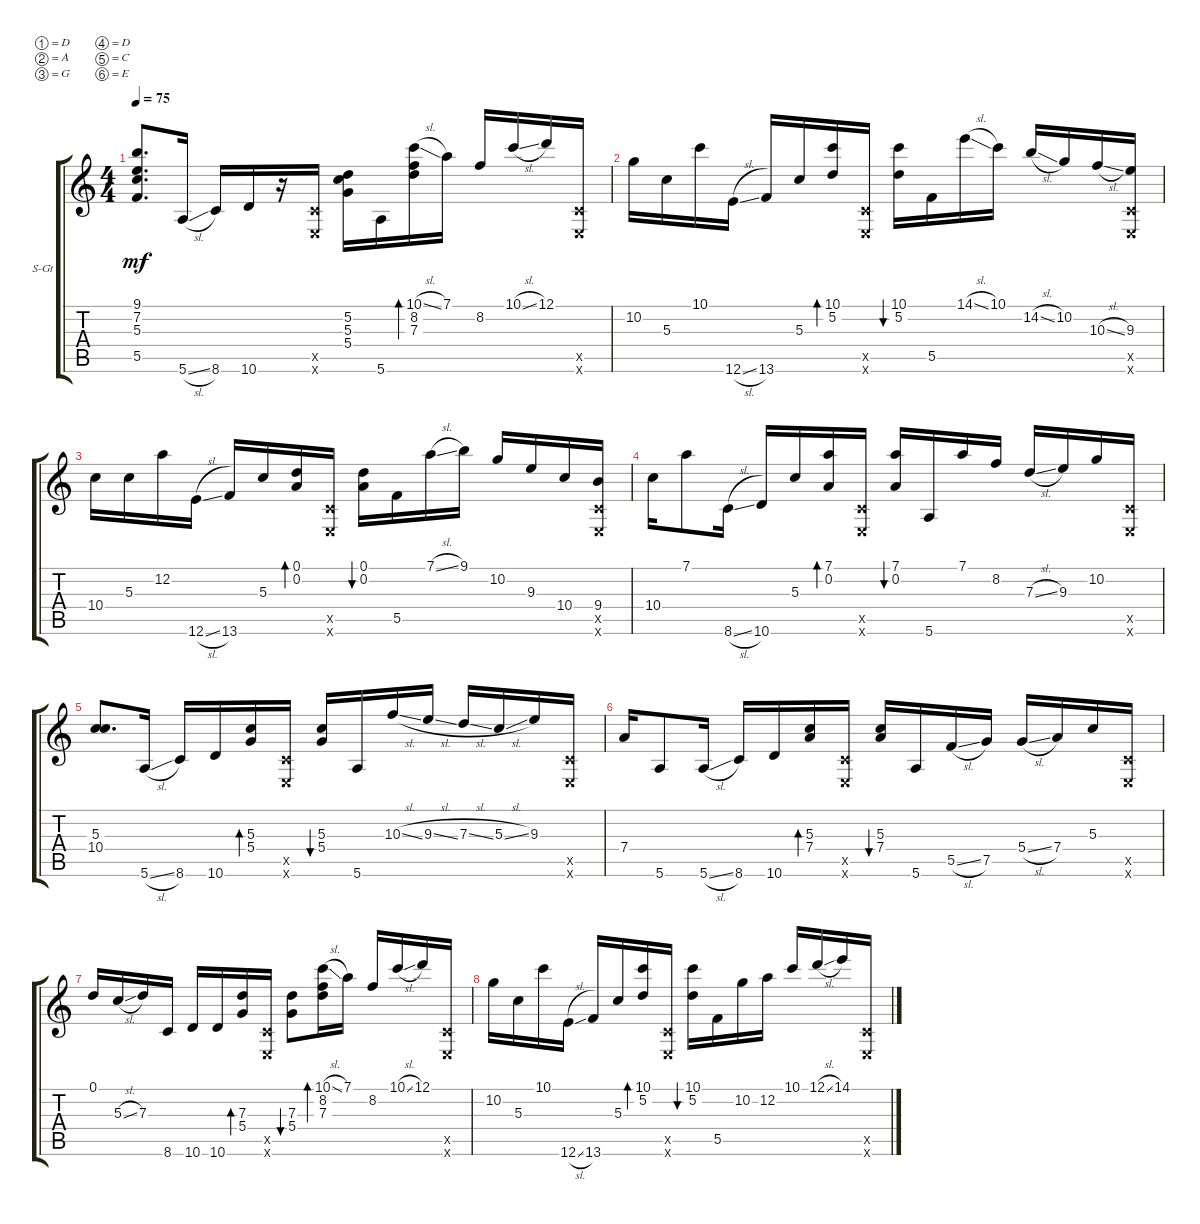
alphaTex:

\bracketExtendMode groupsimilarinstruments
\firstSystemTrackNameOrientation horizontal
\otherSystemsTrackNameOrientation horizontal
\track ("Utwór 1" "S-Gt") {instrument acousticguitarsteel}
\staff {score tabs}
\tuning (D4 A3 G3 D3 C3 E2)
\ts (4 4)
\tempo 75
\clef g2
\ks c
(5.5 5.3 7.2 9.1).8{d dy mf} 5.6{sl}.16 8.6.16 10.6.16 r.16 (0.5{x} 0.6{x}).16 (5.2 5.3 5.4).16 5.6.16 (7.3 8.2 10.1{sl}).16{bd 30} 7.1.16 8.2.16 10.1{sl}.16 12.1.16 (0.5{x} 0.6{x}).16 |
10.2.16 5.3.16 10.1.16 12.6{sl}.16 13.6.16 5.3.16 (5.2 10.1).16{bd 30} (0.6{x} 0.5{x}).16 (5.2 10.1).16{bu 30} 5.5.16 14.1{sl}.16 10.1.16 14.2{sl}.16 10.2.16 10.3{sl}.16 (9.3 0.5{x} 0.6{x}).16 |
10.4.16 5.3.16 12.2.16 12.6{sl}.16 13.6.16 5.3.16 (0.1 0.2).16{bd 30} (0.5{x} 0.6{x}).16 (0.2 0.1).16{bu 30} 5.5.16 7.1{sl}.16 9.1.16 10.2.16 9.3.16 10.4.16 (9.4 0.5{x} 0.6{x}).16 |
10.4.16 7.1.8 8.6{sl}.16 10.6.16 5.3.16 (0.2 7.1).16{bd 30} (0.5{x} 0.6{x}).16 (0.2 7.1).16{bu 30} 5.6.16 7.1.16 8.2.16 7.3{sl}.16 9.3.16 10.2.16 (0.6{x} 0.5{x}).16 |
(10.4 5.3).8{d} 5.6{sl}.16 8.6.16 10.6.16 (5.4 5.3).16{bd 30} (0.5{x} 0.6{x}).16 (5.4 5.3).16{bu 30} 5.6.16 10.3{sl}.16 9.3{sl}.16 7.3{sl}.16 5.3{sl}.16 9.3.16 (0.5{x} 0.6{x}).16 |
7.4.16 5.6.8 5.6{sl}.16 8.6.16 10.6.16 (7.4 5.3).16{bd 30} (0.6{x} 0.5{x}).16 (7.4 5.3).16{bu 30} 5.6.16 5.5{sl}.16 7.5.16 5.4{sl}.16 7.4.16 5.3.16 (0.5{x} 0.6{x}).16 |
0.1.16 5.3{sl}.16 7.3.16 8.6.16 10.6.16 10.6.16 (7.3 5.4).16{bd 30} (0.5{x} 0.6{x}).16 (5.4 7.3).8{bu 30} (7.3 8.2 10.1{sl}).16{bd 30} 7.1.16 8.2.16 10.1{sl}.16 12.1.16 (0.5{x} 0.6{x}).16 |
10.2.16 5.3.16 10.1.16 12.6{sl}.16 13.6.16 5.3.16 (5.2 10.1).16{bd 30} (0.5{x} 0.6{x}).16 (10.1 5.2).16{bu 30} 5.5.16 10.2.16 12.2.16 10.1.16 12.1{sl}.16 14.1.16 (0.5{x} 0.6{x}).16
